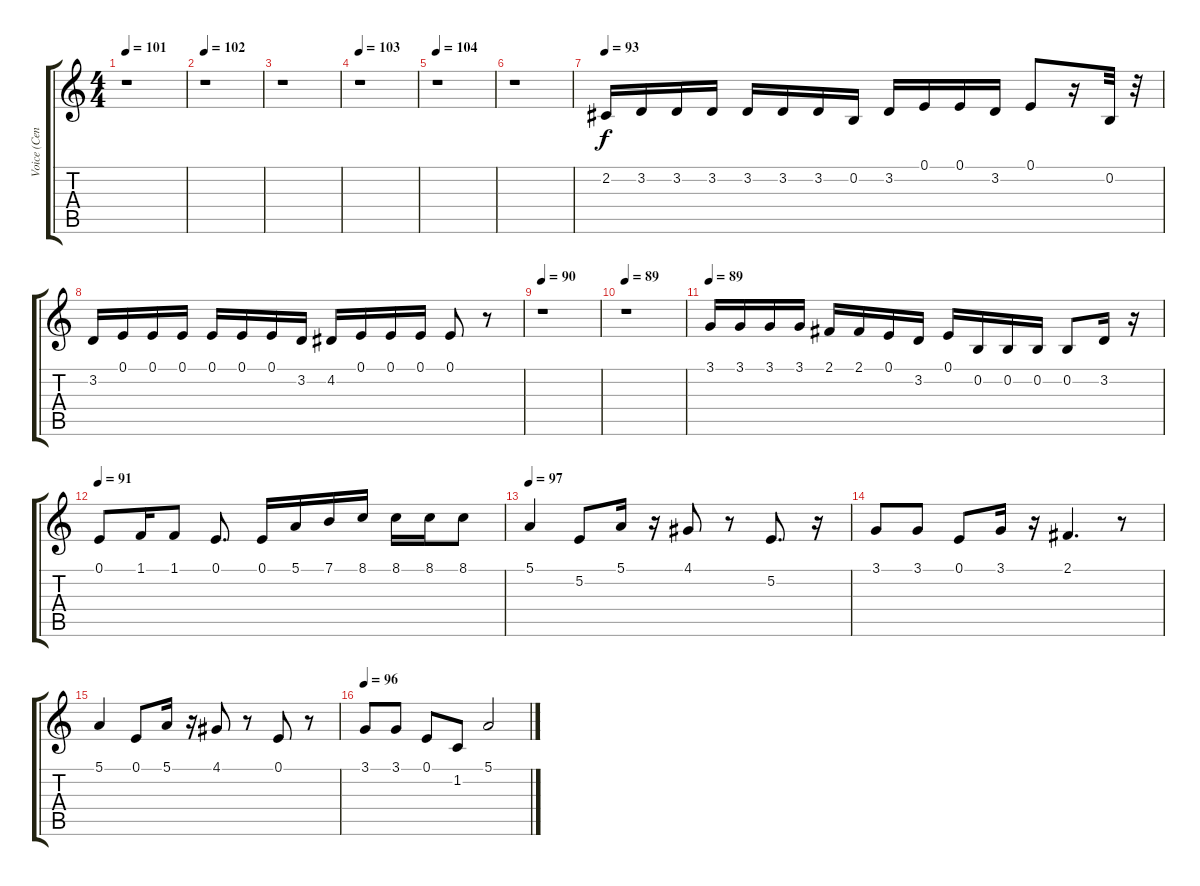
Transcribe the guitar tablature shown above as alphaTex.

\track ("Voice (Center)" "Voice (Cen") {instrument lead6voice}
\staff {score tabs}
\tuning (E4 B3 G3 D3 A2 E2) {hide}
\ts (4 4)
\tempo 101
\clef g2
\ks c
r.1{dy f} |
\tempo 102
r.1 |
r.1 |
\tempo 103
r.1 |
\tempo 104
r.1 |
r.1 |
\tempo 93
2.2.16 3.2.16 3.2.16 3.2.16 3.2.16 3.2.16 3.2.16 0.2.16 3.2.16 0.1.16 0.1.16 3.2.16 0.1.8 r.16 0.2.32 r.32 |
3.2.16 0.1.16 0.1.16 0.1.16 0.1.16 0.1.16 0.1.16 3.2.16 4.2.16 0.1.16 0.1.16 0.1.16 0.1.8 r.8 |
\tempo 90
r.1 |
\tempo 89
r.1 |
\tempo 89
3.1.16 3.1.16 3.1.16 3.1.16 2.1.16 2.1.16 0.1.16 3.2.16 0.1.16 0.2.16 0.2.16 0.2.16 0.2.8 3.2.16 r.16 |
\tempo 91
0.1.8 1.1.16 1.1.8 0.1.8{d} 0.1.16 5.1.16 7.1.16 8.1.16 8.1.16 8.1.16 8.1.8 |
\tempo 97
5.1.4 5.2.8 5.1.16 r.16 4.1.8 r.8 5.2.8{d} r.16 |
3.1.8 3.1.8 0.1.8 3.1.16 r.16 2.1.4{d} r.8 |
5.1.4 0.1.8 5.1.16 r.16 4.1.8 r.8 0.1.8 r.8 |
\tempo 96
3.1.8 3.1.8 0.1.8 1.2.8 5.1.2
